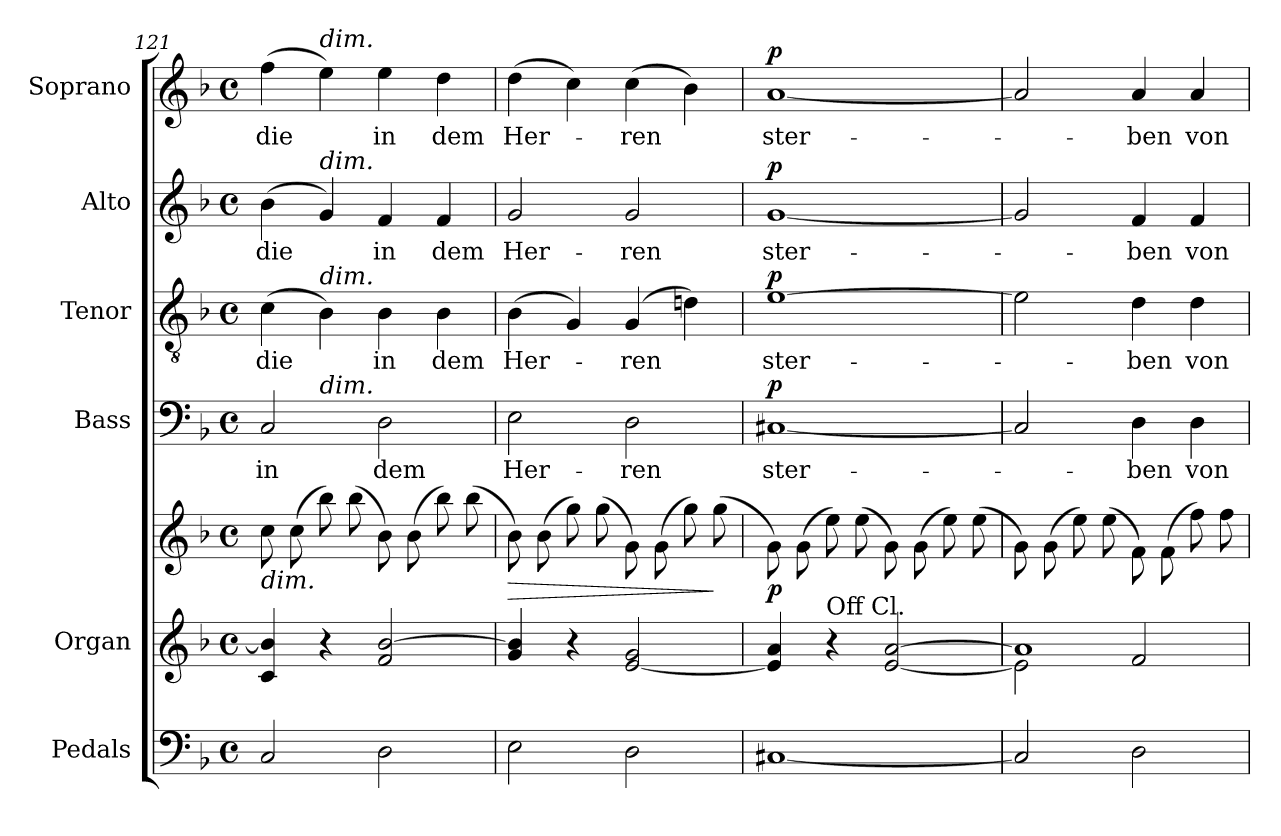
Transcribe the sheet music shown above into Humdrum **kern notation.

**kern	**kern	**kern	**dynam	**kern	**text	**dynam	**kern	**text	**dynam	**kern	**text	**dynam	**kern	**text	**dynam
*part6	*part5	*part5	*part5	*part4	*part4	*part4	*part3	*part3	*part3	*part2	*part2	*part2	*part1	*part1	*part1
*staff7	*staff6	*staff5	*staff5/6	*staff4	*staff4	*staff4	*staff3	*staff3	*staff3	*staff2	*staff2	*staff2	*staff1	*staff1	*staff1
*I"Pedals	*I"Organ	*	*	*I"Bass	*	*	*I"Tenor	*	*	*I"Alto	*	*	*I"Soprano	*	*
*I'Ped.	*I'Org.	*	*	*I'B.	*	*	*I'T.	*	*	*I'A.	*	*	*I'S.	*	*
*clefF4	*clefG2	*clefG2	*	*clefF4	*	*	*clefGv2	*	*	*clefG2	*	*	*clefG2	*	*
*	*	*	*	*	*	*	*ITrd7c12	*	*	*	*	*	*	*	*
*k[b-]	*k[b-]	*k[b-]	*	*k[b-]	*	*	*k[b-]	*	*	*k[b-]	*	*	*k[b-]	*	*
*F:	*F:	*F:	*	*F:	*	*	*F:	*	*	*F:	*	*	*F:	*	*
*M4/4	*M4/4	*M4/4	*	*M4/4	*	*	*M4/4	*	*	*M4/4	*	*	*M4/4	*	*
*met(c)	*met(c)	*met(c)	*	*met(c)	*	*	*met(c)	*	*	*met(c)	*	*	*met(c)	*	*
=121	=121	=121	=121	=121	=121	=121	=121	=121	=121	=121	=121	=121	=121	=121	=121
!	!	!	!	!	!LO:LY:b:color=#000000	!	!	!	!	!	!	!	!	!	!
!	!	!	!	!	!	!	!	!LO:LY:b:color=#000000	!	!	!	!	!	!	!
!	!	!	!	!	!	!	!	!	!	!	!LO:LY:b:color=#000000	!	!	!	!
!	!	!LO:TX:b:i:t=dim.	!	!	!	!	!	!	!	!	!	!	!	!	!
!	!	!	!	!	!	!	!	!	!	!	!	!	!	!LO:LY:b:color=#000000	!
*	*	*	*	*^	*	*	*	*	*	*	*	*	*	*	*
2Ci/	4ci/ 4b-i]	8cci\	.	2Ci/	4ryy	in	.	(4Ci\	die	.	(4b-i\	die	.	(4ffi\	die	.
.	.	(8cci\	.	.	.	.	.	.	.	.	.	.	.	.	.	.
!	!	!	!	!	!	!	!	!	!	!	!	!	!	!LO:TX:a:i:t=dim.	!	!
!	!	!	!	!	!	!	!	!	!	!	!LO:TX:a:i:t=dim.	!	!	!	!	!
!	!	!	!	!	!	!	!	!LO:TX:a:i:t=dim.	!	!	!	!	!	!	!	!
!	!	!	!	!	!LO:TX:a:i:t=dim.	!	!	!	!	!	!	!	!	!	!	!
.	4r	8bb-i\)	.	.	2.ryy	.	.	4BB-i\)	.	.	4gi/)	.	.	4eei\)	.	.
.	.	(8bb-i\	.	.	.	.	.	.	.	.	.	.	.	.	.	.
!	!	!	!	!	!	!LO:LY:b:color=#000000	!	!	!	!	!	!	!	!	!	!
!	!	!	!	!	!	!	!	!	!LO:LY:b:color=#000000	!	!	!	!	!	!	!
!	!	!	!	!	!	!	!	!	!	!	!	!LO:LY:b:color=#000000	!	!	!	!
!	!	!	!	!	!	!	!	!	!	!	!	!	!	!	!LO:LY:b:color=#000000	!
2Di\	2fi/ [2b-i	8b-i\)	.	2Di\	.	dem	.	4BB-i\	in	.	4fi/	in	.	4eei\	in	.
.	.	(8b-i\	.	.	.	.	.	.	.	.	.	.	.	.	.	.
!	!	!	!	!	!	!	!	!	!LO:LY:b:color=#000000	!	!	!	!	!	!	!
!	!	!	!	!	!	!	!	!	!	!	!	!LO:LY:b:color=#000000	!	!	!	!
!	!	!	!	!	!	!	!	!	!	!	!	!	!	!	!LO:LY:b:color=#000000	!
.	.	8bb-i\)	.	.	.	.	.	4BB-i\	dem	.	4fi/	dem	.	4ddi\	dem	.
.	.	(8bb-i\	.	.	.	.	.	.	.	.	.	.	.	.	.	.
=122	=122	=122	=122	=122	=122	=122	=122	=122	=122	=122	=122	=122	=122	=122	=122	=122
!	!	!	!LO:HP:b	!	!	!	!	!	!	!	!	!	!	!	!	!
*	*	*	*	*v	*v	*	*	*	*	*	*	*	*	*	*	*
*	*	*	*	*^	*	*	*	*	*	*	*	*	*	*	*
!	!	!	!	!	!	!LO:LY:b:color=#000000	!	!	!	!	!	!	!	!	!	!
*	*	*	*	*v	*v	*	*	*	*	*	*	*	*	*	*	*
*	*	*	*	*^	*	*	*	*	*	*	*	*	*	*	*
!	!	!	!	!	!	!	!	!	!LO:LY:b:color=#000000	!	!	!	!	!	!	!
*	*	*	*	*v	*v	*	*	*	*	*	*	*	*	*	*	*
*	*	*	*	*^	*	*	*	*	*	*	*	*	*	*	*
!	!	!	!	!	!	!	!	!	!	!	!	!LO:LY:b:color=#000000	!	!	!	!
*	*	*	*	*v	*v	*	*	*	*	*	*	*	*	*	*	*
*	*	*	*	*^	*	*	*	*	*	*	*	*	*	*	*
!	!	!	!	!	!	!	!	!	!	!	!	!	!	!	!LO:LY:b:color=#000000	!
*	*	*	*	*v	*v	*	*	*	*	*	*	*	*	*	*	*
2Ei\	4gi/ 4b-i]	8b-i\)	>	2Ei\	Her-	.	(4BB-i\	Her-	.	2gi/	Her-	.	(4ddi\	Her-	.
.	.	(8b-i\	.	.	.	.	.	.	.	.	.	.	.	.	.
.	4r	8ggi\)	.	.	.	.	4GGi/)	.	.	.	.	.	4cci\)	.	.
.	.	(8ggi\	.	.	.	.	.	.	.	.	.	.	.	.	.
!	!	!	!	!	!LO:LY:b:color=#000000	!	!	!	!	!	!	!	!	!	!
!	!	!	!	!	!	!	!	!LO:LY:b:color=#000000	!	!	!	!	!	!	!
!	!	!	!	!	!	!	!	!	!	!	!LO:LY:b:color=#000000	!	!	!	!
!	!	!	!	!	!	!	!	!	!	!	!	!	!	!LO:LY:b:color=#000000	!
2Di\	[2ei/ 2gi	8gi\)	.	2Di\	-ren	.	(4GGi/	-ren	.	2gi/	-ren	.	(4cci\	-ren	.
.	.	(8gi\	.	.	.	.	.	.	.	.	.	.	.	.	.
.	.	8ggi\)	.	.	.	.	4Dni\)	.	.	.	.	.	4b-i\)	.	.
.	.	(8ggi\	]	.	.	.	.	.	.	.	.	.	.	.	.
=123	=123	=123	=123	=123	=123	=123	=123	=123	=123	=123	=123	=123	=123	=123	=123
!	!	!	!	!	!LO:LY:b:color=#000000	!	!	!	!	!	!	!	!	!	!
!	!	!	!	!	!	!	!	!LO:LY:b:color=#000000	!	!	!	!	!	!	!
!	!	!	!	!	!	!	!	!	!	!	!LO:LY:b:color=#000000	!	!	!	!
!	!	!	!	!	!	!	!	!	!	!	!	!	!	!LO:LY:b:color=#000000	!
[1C#Xi	4ei/] 4ai	8gi\)	p	[1C#Xi	ster-	p	[1Ei	ster-	p	[1gi	ster-	p	[1ai	ster-	p
.	.	(8gi\	.	.	.	.	.	.	.	.	.	.	.	.	.
!	!LO:TX:a:t=Off Cl.	!	!	!	!	!	!	!	!	!	!	!	!	!	!
.	4r	8eei\)	.	.	.	.	.	.	.	.	.	.	.	.	.
.	.	(8eei\	.	.	.	.	.	.	.	.	.	.	.	.	.
.	[2ei/ [2ai	8gi\)	.	.	.	.	.	.	.	.	.	.	.	.	.
.	.	(8gi\	.	.	.	.	.	.	.	.	.	.	.	.	.
.	.	8eei\)	.	.	.	.	.	.	.	.	.	.	.	.	.
.	.	(8eei\	.	.	.	.	.	.	.	.	.	.	.	.	.
=124	=124	=124	=124	=124	=124	=124	=124	=124	=124	=124	=124	=124	=124	=124	=124
*	*^	*	*	*	*	*	*	*	*	*	*	*	*	*	*
2C#i/]	1ai]	2ei\]	8gi\)	.	2C#i/]	.	.	2Ei\]	.	.	2gi/]	.	.	2ai/]	.	.
.	.	.	(8gi\	.	.	.	.	.	.	.	.	.	.	.	.	.
.	.	.	8eei\)	.	.	.	.	.	.	.	.	.	.	.	.	.
.	.	.	(8eei\	.	.	.	.	.	.	.	.	.	.	.	.	.
!	!	!	!	!	!	!LO:LY:b:color=#000000	!	!	!	!	!	!	!	!	!	!
!	!	!	!	!	!	!	!	!	!LO:LY:b:color=#000000	!	!	!	!	!	!	!
!	!	!	!	!	!	!	!	!	!	!	!	!LO:LY:b:color=#000000	!	!	!	!
!	!	!	!	!	!	!	!	!	!	!	!	!	!	!	!LO:LY:b:color=#000000	!
2Di\	.	2fi/	8fi\)	.	4Di\	-ben	.	4Di\	-ben	.	4fi/	-ben	.	4ai/	-ben	.
.	.	.	(8fi\	.	.	.	.	.	.	.	.	.	.	.	.	.
!	!	!	!	!	!	!LO:LY:b:color=#000000	!	!	!	!	!	!	!	!	!	!
!	!	!	!	!	!	!	!	!	!LO:LY:b:color=#000000	!	!	!	!	!	!	!
!	!	!	!	!	!	!	!	!	!	!	!	!LO:LY:b:color=#000000	!	!	!	!
!	!	!	!	!	!	!	!	!	!	!	!	!	!	!	!LO:LY:b:color=#000000	!
.	.	.	8ffi\)	.	4Di\	von	.	4Di\	von	.	4fi/	von	.	4ai/	von	.
.	.	.	8ffi\	.	.	.	.	.	.	.	.	.	.	.	.	.
*	*v	*v	*	*	*	*	*	*	*	*	*	*	*	*	*	*
=	=	=	=	=	=	=	=	=	=	=	=	=	=	=	=
*-	*-	*-	*-	*-	*-	*-	*-	*-	*-	*-	*-	*-	*-	*-	*-
